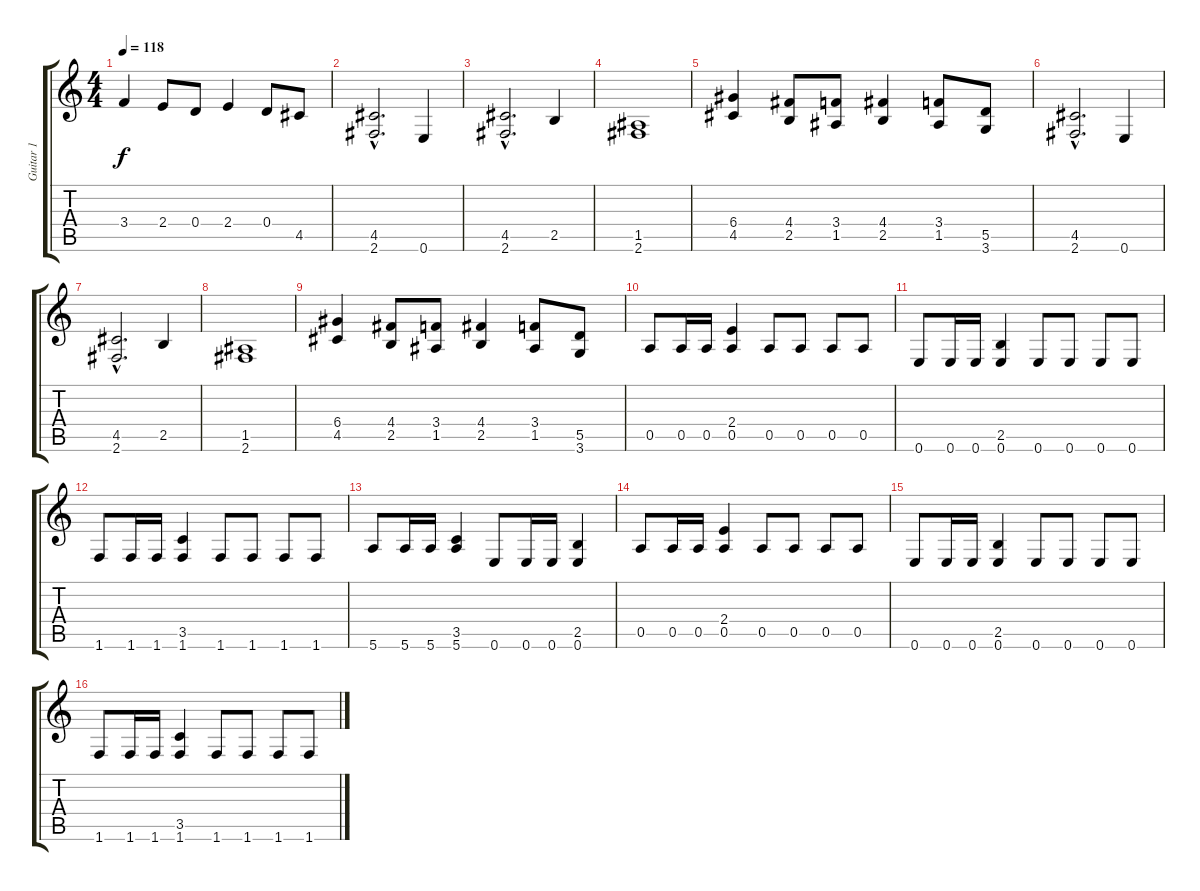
\track ("Guitar 1" "Guitar 1") {instrument distortionguitar}
\staff {score tabs}
\tuning (E4 B3 G3 D3 A2 E2) {hide}
\ts (4 4)
\tempo 118
\clef g2
\ks c
3.4.4{dy f} 2.4.8 0.4.8 2.4.4 0.4.8 4.5.8 |
(4.5{hac} 2.6{hac}).2{d} 0.6.4 |
(4.5{hac} 2.6{hac}).2{d} 2.5.4 |
(1.5 2.6).1 |
(6.4 4.5).4 (4.4 2.5).8 (3.4 1.5).8 (4.4 2.5).4 (3.4 1.5).8 (5.5 3.6).8 |
(4.5{hac} 2.6{hac}).2{d} 0.6.4 |
(4.5{hac} 2.6{hac}).2{d} 2.5.4 |
(1.5 2.6).1 |
(6.4 4.5).4 (4.4 2.5).8 (3.4 1.5).8 (4.4 2.5).4 (3.4 1.5).8 (5.5 3.6).8 |
0.5.8 0.5.16 0.5.16 (2.4 0.5).4 0.5.8 0.5.8 0.5.8 0.5.8 |
0.6.8 0.6.16 0.6.16 (2.5 0.6).4 0.6.8 0.6.8 0.6.8 0.6.8 |
1.6.8 1.6.16 1.6.16 (3.5 1.6).4 1.6.8 1.6.8 1.6.8 1.6.8 |
5.6.8 5.6.16 5.6.16 (3.5 5.6).4 0.6.8 0.6.16 0.6.16 (2.5 0.6).4 |
0.5.8 0.5.16 0.5.16 (2.4 0.5).4 0.5.8 0.5.8 0.5.8 0.5.8 |
0.6.8 0.6.16 0.6.16 (2.5 0.6).4 0.6.8 0.6.8 0.6.8 0.6.8 |
1.6.8 1.6.16 1.6.16 (3.5 1.6).4 1.6.8 1.6.8 1.6.8 1.6.8
